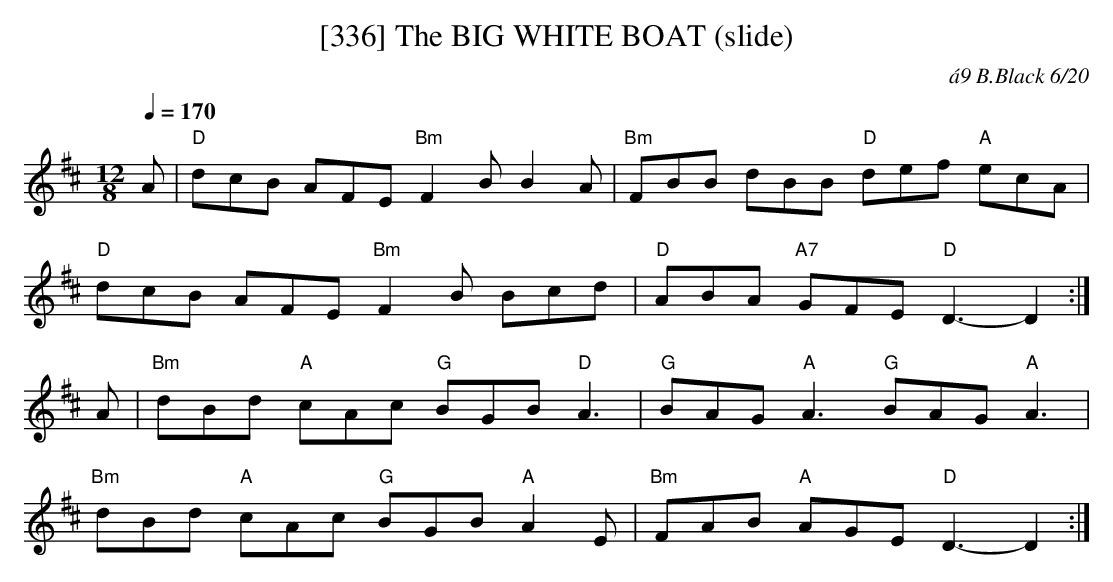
X:1
T:[336] The BIG WHITE BOAT (slide)
C:\'a9 B.Black 6/20
M:12/8
Q:1/4=170
K:D
A|"D"dcB AFE "Bm"F2B B2A|"Bm"FBB dBB "D"def "A"ecA|
"D"dcB AFE "Bm"F2B Bcd|"D"ABA "A7"GFE "D"D3-D2 :|
A|"Bm"dBd "A"cAc "G"BGB "D"A3|"G"BAG "A"A3 "G"BAG "A"A3|
"Bm"dBd "A"cAc "G"BGB "A"A2E|"Bm"FAB "A"AGE "D"D3-D2 :|
